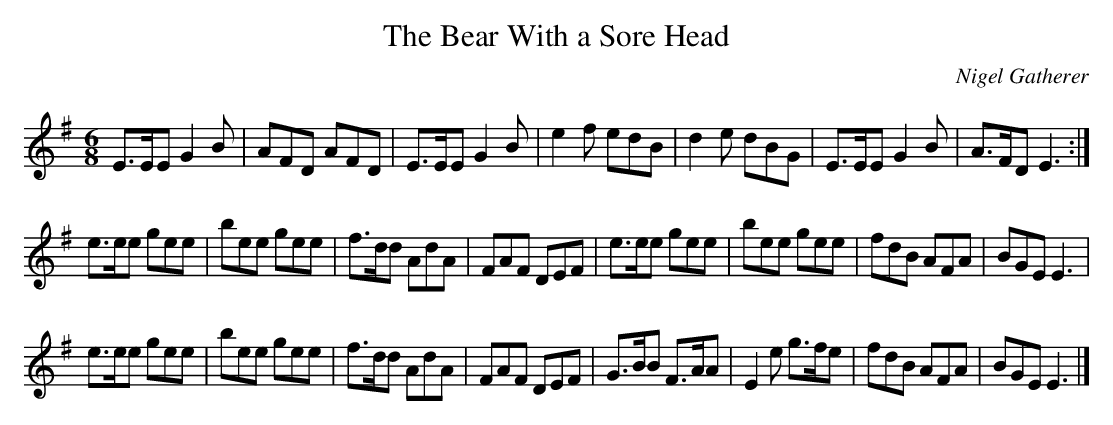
X:1
T:The Bear With a Sore Head
C:Nigel Gatherer
M:6/8
L:1/8
K:Em
E>EE G2 B|AFD AFD|E>EE G2 B|e2 f edB|d2 e dBG|E>EE G2 B|A>FD E3:|
e>ee gee|bee gee|f>dd AdA|FAF DEF|e>ee gee|bee gee|fdB AFA|BGE E3|
e>ee gee|bee gee|f>dd AdA|FAF DEF|G>BB F>AA|E2 e g>fe|fdB AFA|BGE E3|]
